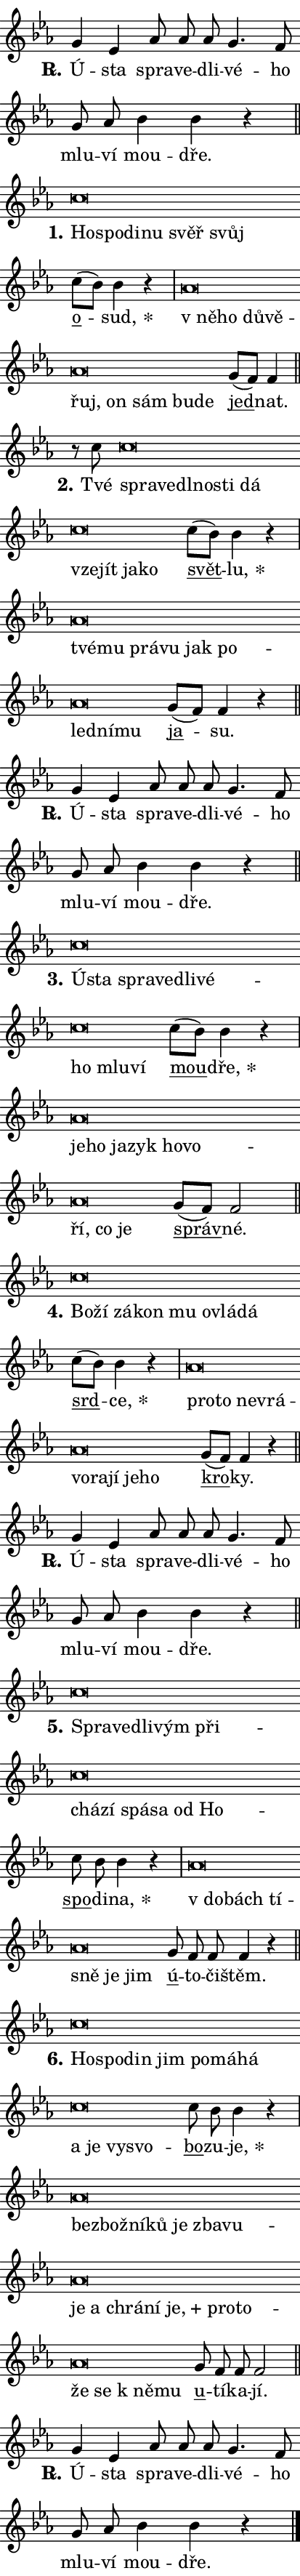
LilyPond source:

\version "2.22.1"
\header { tagline = "" }
\paper {
  indent = 0\cm
  top-margin = 0\cm
  right-margin = 0\cm
  bottom-margin = 0\cm
  left-margin = 0\cm
  paper-width = 7\cm
  page-breaking = #ly:one-page-breaking
  system-system-spacing.basic-distance = #11
  score-system-spacing.basic-distance = #11
  ragged-last = ##f
}


%% Author: Thomas Morley
%% https://lists.gnu.org/archive/html/lilypond-user/2020-05/msg00002.html
#(define (line-position grob)
"Returns position of @var[grob} in current system:
   @code{'start}, if at first time-step
   @code{'end}, if at last time-step
   @code{'middle} otherwise
"
  (let* ((col (ly:item-get-column grob))
         (ln (ly:grob-object col 'left-neighbor))
         (rn (ly:grob-object col 'right-neighbor))
         (col-to-check-left (if (ly:grob? ln) ln col))
         (col-to-check-right (if (ly:grob? rn) rn col))
         (break-dir-left
           (and
             (ly:grob-property col-to-check-left 'non-musical #f)
             (ly:item-break-dir col-to-check-left)))
         (break-dir-right
           (and
             (ly:grob-property col-to-check-right 'non-musical #f)
             (ly:item-break-dir col-to-check-right))))
        (cond ((eqv? 1 break-dir-left) 'start)
              ((eqv? -1 break-dir-right) 'end)
              (else 'middle))))

#(define (tranparent-at-line-position vctor)
  (lambda (grob)
  "Relying on @code{line-position} select the relevant enry from @var{vctor}.
Used to determine transparency,"
    (case (line-position grob)
      ((end) (not (vector-ref vctor 0)))
      ((middle) (not (vector-ref vctor 1)))
      ((start) (not (vector-ref vctor 2))))))

noteHeadBreakVisibility =
#(define-music-function (break-visibility)(vector?)
"Makes @code{NoteHead}s transparent relying on @var{break-visibility}"
#{
  \override NoteHead.transparent =
    #(tranparent-at-line-position break-visibility)
#})

#(define delete-ledgers-for-transparent-note-heads
  (lambda (grob)
    "Reads whether a @code{NoteHead} is transparent.
If so this @code{NoteHead} is removed from @code{'note-heads} from
@var{grob}, which is supposed to be @code{LedgerLineSpanner}.
As a result ledgers are not printed for this @code{NoteHead}"
    (let* ((nhds-array (ly:grob-object grob 'note-heads))
           (nhds-list
             (if (ly:grob-array? nhds-array)
                 (ly:grob-array->list nhds-array)
                 '()))
           ;; Relies on the transparent-property being done before
           ;; Staff.LedgerLineSpanner.after-line-breaking is executed.
           ;; This is fragile ...
           (to-keep
             (remove
               (lambda (nhd)
                 (ly:grob-property nhd 'transparent #f))
               nhds-list)))
      ;; TODO find a better method to iterate over grob-arrays, similiar
      ;; to filter/remove etc for lists
      ;; For now rebuilt from scratch
      (set! (ly:grob-object grob 'note-heads)  '())
      (for-each
        (lambda (nhd)
          (ly:pointer-group-interface::add-grob grob 'note-heads nhd))
        to-keep))))

hideNotes = {
  \noteHeadBreakVisibility #begin-of-line-visible
}
unHideNotes = {
  \noteHeadBreakVisibility #all-visible
}

% work-around for resetting accidentals
% https://lilypond.org/doc/v2.23/Documentation/notation/displaying-rhythms#unmetered-music
cadenzaMeasure = {
  \cadenzaOff
  \partial 1024 s1024
  \cadenzaOn
}

#(define-markup-command (accent layout props text) (markup?)
  "Underline accented syllable"
  (interpret-markup layout props
    #{\markup \override #'(offset . 4.3) \underline { #text }#}))

responsum = \markup \concat {
  "R" \hspace #-1.05 \path #0.1 #'((moveto 0 0.07) (lineto 0.9 0.8)) \hspace #0.05 "."
}

\layout {
    \context {
        \Staff
        \remove "Time_signature_engraver"
        \override LedgerLineSpanner.after-line-breaking = #delete-ledgers-for-transparent-note-heads
    }
    \context {
        \Voice {
            \override NoteHead.output-attributes = #'((class . "notehead"))
            \override Hairpin.height = #0.55
        }
    }
    \context {
        \Lyrics {
            \override StanzaNumber.output-attributes = #'((class . "stanzanumber"))
            \override LyricSpace.minimum-distance = #0.9
            \override LyricText.font-name = #"TeX Gyre Schola"
            \override LyricText.font-size = 1
            \override StanzaNumber.font-name = #"TeX Gyre Schola Bold"
            \override StanzaNumber.font-size = 1
        }
    }
}

% magnetic-lyrics.ily
%
%   written by
%     Jean Abou Samra <jean@abou-samra.fr>
%     Werner Lemberg <wl@gnu.org>
%
%   adapted by
%     Jiri Hon <jiri.hon@gmail.com>
%
% Version 2022-Apr-15

% https://www.mail-archive.com/lilypond-user@gnu.org/msg149350.html

#(define (Left_hyphen_pointer_engraver context)
   "Collect syllable-hyphen-syllable occurrences in lyrics and store
them in properties.  This engraver only looks to the left.  For
example, if the lyrics input is @code{foo -- bar}, it does the
following.

@itemize @bullet
@item
Set the @code{text} property of the @code{LyricHyphen} grob between
@q{foo} and @q{bar} to @code{foo}.

@item
Set the @code{left-hyphen} property of the @code{LyricText} grob with
text @q{foo} to the @code{LyricHyphen} grob between @q{foo} and
@q{bar}.
@end itemize

Use this auxiliary engraver in combination with the
@code{lyric-@/text::@/apply-@/magnetic-@/offset!} hook."
   (let ((hyphen #f)
         (text #f))
     (make-engraver
      (acknowledgers
       ((lyric-syllable-interface engraver grob source-engraver)
        (set! text grob)))
      (end-acknowledgers
       ((lyric-hyphen-interface engraver grob source-engraver)
        ;(when (not (grob::has-interface grob 'lyric-space-interface))
          (set! hyphen grob)));)
      ((stop-translation-timestep engraver)
       (when (and text hyphen)
         (ly:grob-set-object! text 'left-hyphen hyphen))
       (set! text #f)
       (set! hyphen #f)))))

#(define (lyric-text::apply-magnetic-offset! grob)
   "If the space between two syllables is less than the value in
property @code{LyricText@/.details@/.squash-threshold}, move the right
syllable to the left so that it gets concatenated with the left
syllable.

Use this function as a hook for
@code{LyricText@/.after-@/line-@/breaking} if the
@code{Left_@/hyphen_@/pointer_@/engraver} is active."
   (let ((hyphen (ly:grob-object grob 'left-hyphen #f)))
     (when hyphen
       (let ((left-text (ly:spanner-bound hyphen LEFT)))
         (when (grob::has-interface left-text 'lyric-syllable-interface)
           (let* ((common (ly:grob-common-refpoint grob left-text X))
                  (this-x-ext (ly:grob-extent grob common X))
                  (left-x-ext
                   (begin
                     ;; Trigger magnetism for left-text.
                     (ly:grob-property left-text 'after-line-breaking)
                     (ly:grob-extent left-text common X)))
                  ;; `delta` is the gap width between two syllables.
                  (delta (- (interval-start this-x-ext)
                            (interval-end left-x-ext)))
                  (details (ly:grob-property grob 'details))
                  (threshold (assoc-get 'squash-threshold details 0.2)))
             (when (< delta threshold)
               (let* (;; We have to manipulate the input text so that
                      ;; ligatures crossing syllable boundaries are not
                      ;; disabled.  For languages based on the Latin
                      ;; script this is essentially a beautification.
                      ;; However, for non-Western scripts it can be a
                      ;; necessity.
                      (lt (ly:grob-property left-text 'text))
                      (rt (ly:grob-property grob 'text))
                      (is-space (grob::has-interface hyphen 'lyric-space-interface))
                      (space (if is-space " " ""))
                      (space-markup (grob-interpret-markup grob " "))
                      (space-size (interval-length (ly:stencil-extent space-markup X)))
                      (extra-delta (if is-space space-size 0))
                      ;; Append new syllable.
                      (ltrt-space (if (and (string? lt) (string? rt))
                                (string-append lt space rt)
                                (make-concat-markup (list lt space rt))))
                      ;; Right-align `ltrt` to the right side.
                      (ltrt-space-markup (grob-interpret-markup
                               grob
                               (make-translate-markup
                                (cons (interval-length this-x-ext) 0)
                                (make-right-align-markup ltrt-space)))))
                 (begin
                   ;; Don't print `left-text`.
                   (ly:grob-set-property! left-text 'stencil #f)
                   ;; Set text and stencil (which holds all collected
                   ;; syllables so far) and shift it to the left.
                   (ly:grob-set-property! grob 'text ltrt-space)
                   (ly:grob-set-property! grob 'stencil ltrt-space-markup)
                   (ly:grob-translate-axis! grob (- (- delta extra-delta)) X))))))))))


#(define (lyric-hyphen::displace-bounds-first grob)
   ;; Make very sure this callback isn't triggered too early.
   (let ((left (ly:spanner-bound grob LEFT))
         (right (ly:spanner-bound grob RIGHT)))
     (ly:grob-property left 'after-line-breaking)
     (ly:grob-property right 'after-line-breaking)
     (ly:lyric-hyphen::print grob)))

squashThreshold = #0.4

\layout {
  \context {
    \Lyrics
    \consists #Left_hyphen_pointer_engraver
    \override LyricText.after-line-breaking =
      #lyric-text::apply-magnetic-offset!
    \override LyricHyphen.stencil = #lyric-hyphen::displace-bounds-first
    \override LyricText.details.squash-threshold = \squashThreshold
    \override LyricHyphen.minimum-distance = 0
    \override LyricHyphen.minimum-length = \squashThreshold
  }
}

squash = \override LyricText.details.squash-threshold = 9999
unSquash = \override LyricText.details.squash-threshold = \squashThreshold

left = \override LyricText.self-alignment-X = #LEFT
unLeft = \revert LyricText.self-alignment-X

starOffset = #(lambda (grob) 
                (let ((x_offset (ly:self-alignment-interface::aligned-on-x-parent grob)))
                  (if (= x_offset 0) 0 (+ x_offset 1.2))))

star = #(define-music-function (syllable)(string?)
"Append star separator at the end of a syllable"
#{
  \once \override LyricText.X-offset = #starOffset
  \lyricmode { \markup {
    #syllable
    \override #'((font-name . "TeX Gyre Schola Bold")) \hspace #0.2 \lower #0.65 \larger "*"
  } }
#})

starAccent = #(define-music-function (syllable)(string?)
"Append star separator at the end of a syllable and make accent"
#{
  \once \override LyricText.X-offset = #starOffset
  \lyricmode { \markup {
    \accent #syllable
    \override #'((font-name . "TeX Gyre Schola Bold")) \hspace #0.2 \lower #0.65 \larger "*"
  } }
#})

breath = #(define-music-function (syllable)(string?)
"Append breathing indicator at the end of a syllable"
#{
  \lyricmode { \markup { #syllable "+" } }
#})

optionalBreath = #(define-music-function (syllable)(string?)
"Append optional breathing indicator at the end of a syllable"
#{
  \lyricmode { \markup { #syllable "(+)" } }
#})


\score {
    <<
        \new Voice = "melody" { \cadenzaOn \key es \major \relative { g'4 es as8 as as \bar "" g4. f8 \bar "" g as bes4 bes r \cadenzaMeasure \bar "||" \break }
\relative { c''\breve*1/16 \hideNotes \breve*1/16 \bar "" \breve*1/16 \bar "" \breve*1/16 \bar "" \breve*1/16 \breve*1/16 \bar "" \unHideNotes \bar "" c8[( bes)] bes4 r \cadenzaMeasure \bar "|" as\breve*1/16 \hideNotes \breve*1/16 \bar "" \breve*1/16 \bar "" \breve*1/16 \bar "" \breve*1/16 \bar "" \breve*1/16 \bar "" \breve*1/16 \bar "" \breve*1/16 \breve*1/16 \bar "" \unHideNotes \bar "" g8[( f)] f4 \cadenzaMeasure \bar "||" \break }
\relative { r8 c''8 c\breve*1/16 \hideNotes \breve*1/16 \bar "" \breve*1/16 \bar "" \breve*1/16 \bar "" \breve*1/16 \bar "" \breve*1/16 \bar "" \breve*1/16 \bar "" \breve*1/16 \bar "" \breve*1/16 \breve*1/16 \bar "" \unHideNotes \bar "" c8[( bes)] bes4 r \cadenzaMeasure \bar "|" as\breve*1/16 \hideNotes \breve*1/16 \bar "" \breve*1/16 \bar "" \breve*1/16 \bar "" \breve*1/16 \bar "" \breve*1/16 \bar "" \breve*1/16 \bar "" \breve*1/16 \breve*1/16 \bar "" \unHideNotes \bar "" g8[( f)] f4 r \cadenzaMeasure \bar "||" \break }
\relative { g'4 es as8 as as \bar "" g4. f8 \bar "" g as bes4 bes r \cadenzaMeasure \bar "||" \break }
\relative { c''\breve*1/16 \hideNotes \breve*1/16 \bar "" \breve*1/16 \bar "" \breve*1/16 \bar "" \breve*1/16 \bar "" \breve*1/16 \bar "" \breve*1/16 \bar "" \breve*1/16 \breve*1/16 \bar "" \unHideNotes \bar "" c8[( bes)] bes4 r \cadenzaMeasure \bar "|" as\breve*1/16 \hideNotes \breve*1/16 \bar "" \breve*1/16 \bar "" \breve*1/16 \bar "" \breve*1/16 \bar "" \breve*1/16 \bar "" \breve*1/16 \bar "" \breve*1/16 \breve*1/16 \bar "" \unHideNotes \bar "" g8[( f)] f2 \cadenzaMeasure \bar "||" \break }
\relative { c''\breve*1/16 \hideNotes \breve*1/16 \bar "" \breve*1/16 \bar "" \breve*1/16 \bar "" \breve*1/16 \bar "" \breve*1/16 \breve*1/16 \bar "" \unHideNotes \bar "" c8[( bes)] bes4 r \cadenzaMeasure \bar "|" as\breve*1/16 \hideNotes \breve*1/16 \bar "" \breve*1/16 \bar "" \breve*1/16 \bar "" \breve*1/16 \bar "" \breve*1/16 \bar "" \breve*1/16 \bar "" \breve*1/16 \breve*1/16 \bar "" \unHideNotes \bar "" g8[( f)] f4 r \cadenzaMeasure \bar "||" \break }
\relative { g'4 es as8 as as \bar "" g4. f8 \bar "" g as bes4 bes r \cadenzaMeasure \bar "||" \break }
\relative { c''\breve*1/16 \hideNotes \breve*1/16 \bar "" \breve*1/16 \bar "" \breve*1/16 \bar "" \breve*1/16 \bar "" \breve*1/16 \bar "" \breve*1/16 \bar "" \breve*1/16 \bar "" \breve*1/16 \bar "" \breve*1/16 \breve*1/16 \bar "" \unHideNotes \bar "" c8 bes bes4 r \cadenzaMeasure \bar "|" as\breve*1/16 \hideNotes \breve*1/16 \bar "" \breve*1/16 \bar "" \breve*1/16 \bar "" \breve*1/16 \breve*1/16 \bar "" \unHideNotes \bar "" g8 f f f4 r \cadenzaMeasure \bar "||" \break }
\relative { c''\breve*1/16 \hideNotes \breve*1/16 \bar "" \breve*1/16 \bar "" \breve*1/16 \bar "" \breve*1/16 \bar "" \breve*1/16 \bar "" \breve*1/16 \bar "" \breve*1/16 \bar "" \breve*1/16 \bar "" \breve*1/16 \breve*1/16 \bar "" \unHideNotes \bar "" c8 bes bes4 r \cadenzaMeasure \bar "|" as\breve*1/16 \hideNotes \breve*1/16 \bar "" \breve*1/16 \bar "" \breve*1/16 \bar "" \breve*1/16 \bar "" \breve*1/16 \bar "" \breve*1/16 \bar "" \breve*1/16 \bar "" \breve*1/16 \bar "" \breve*1/16 \bar "" \breve*1/16 \bar "" \breve*1/16 \bar "" \breve*1/16 \bar "" \breve*1/16 \bar "" \breve*1/16 \bar "" \breve*1/16 \bar "" \breve*1/16 \breve*1/16 \bar "" \unHideNotes \bar "" g8 f f f2 \cadenzaMeasure \bar "||" \break }
\relative { g'4 es as8 as as \bar "" g4. f8 \bar "" g as bes4 bes r \cadenzaMeasure \bar "||" \break } \bar "|." }
        \new Lyrics \lyricsto "melody" { \lyricmode { \set stanza = \responsum
Ú -- sta spra -- ve -- dli -- vé -- ho mlu -- ví mou -- dře.
\set stanza = "1."
\left Ho -- \squash spo -- di -- nu svěř svůj \unLeft \unSquash \markup \accent o -- \star sud, \left "v ně" -- \squash ho dů -- vě -- řuj, on sám bu -- de \unLeft \unSquash \markup \accent jed -- nat.
\set stanza = "2."
Tvé \left spra -- \squash ve -- dl -- no -- sti dá vze -- jít ja -- ko \unLeft \unSquash \markup \accent svět -- \star lu, \left tvé -- \squash mu prá -- vu jak po -- led -- ní -- mu \unLeft \unSquash \markup \accent ja -- su.
\set stanza = \responsum
Ú -- sta spra -- ve -- dli -- vé -- ho mlu -- ví mou -- dře.
\set stanza = "3."
\left Ú -- \squash sta spra -- ve -- dli -- vé -- ho mlu -- ví \unLeft \unSquash \markup \accent mou -- \star dře, \left je -- \squash ho ja -- zyk ho -- vo -- ří, co je \unLeft \unSquash \markup \accent správ -- né.
\set stanza = "4."
\left Bo -- \squash ží zá -- kon mu ovlá -- dá \unLeft \unSquash \markup \accent srd -- \star ce, \left pro -- \squash to ne -- vrá -- vo -- ra -- jí je -- ho \unLeft \unSquash \markup \accent kro -- ky.
\set stanza = \responsum
Ú -- sta spra -- ve -- dli -- vé -- ho mlu -- ví mou -- dře.
\set stanza = "5."
\left Spra -- \squash ve -- dli -- vým při -- chá -- zí spá -- sa od Ho -- \unLeft \unSquash \markup \accent spo -- di -- \star na, \left "v do" -- \squash bách tí -- sně je jim \unLeft \unSquash \markup \accent ú -- to -- či -- štěm.
\set stanza = "6."
\left Ho -- \squash spo -- din jim po -- má -- há a je vy -- svo -- \unLeft \unSquash \markup \accent bo -- zu -- \star je, \left bez -- \squash bož -- ní -- ků je zba -- vu -- je a chrá -- ní \breath "je," pro -- to -- že se "k ně" -- mu \unLeft \unSquash \markup \accent u -- tí -- ka -- jí.
\set stanza = \responsum
Ú -- sta spra -- ve -- dli -- vé -- ho mlu -- ví mou -- dře. } }
    >>
    \layout {}
}
